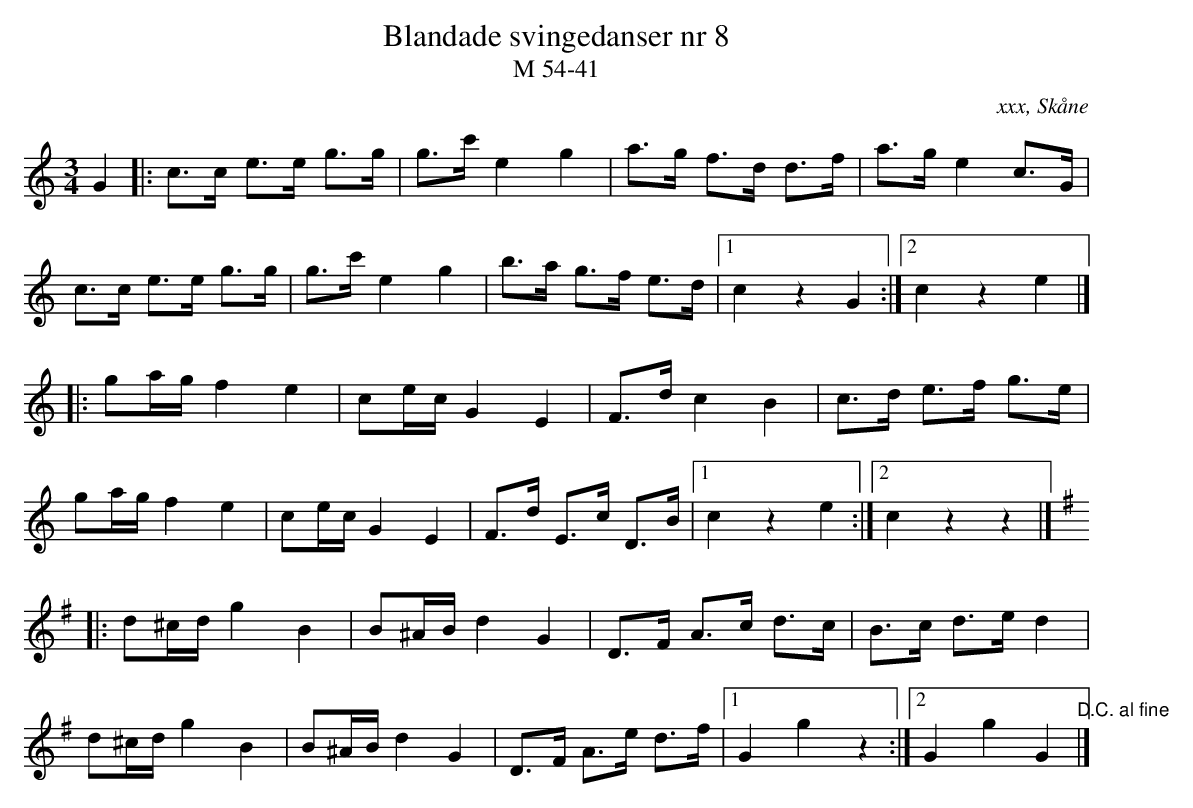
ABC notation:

X:1
T:Blandade svingedanser nr 8
T:M 54-41
O:xxx, Skåne
M:3/4
L:1/8
Q:108
K:C
G2 |: c>c e>e g>g | g>c' e2 g2 | a>g f>d d>f | a>g e2 c>G |
c>c e>e g>g | g>c' e2 g2 | b>a g>f e>d |1 c2 z2 G2 :|2 c2 z2 e2 |]
|: ga/g/ f2 e2 | ce/c/G2 E2 | F>d c2 B2 | c>d e>f g>e |
ga/g/ f2 e2 | ce/c/G2 E2 | F>d E>c D>B |1 c2 z2 e2 :|2 c2 z2 z2 |]
[K:G] |: d^c/d/ g2 B2 | B^A/B/ d2 G2 | D>F A>c d>c | B>c d>e d2 |
d^c/d/ g2 B2 | B^A/B/ d2 G2 | D>F A>e d>f |1 G2 g2 z2 :|2 G2 g2 G2 "D.C. al fine"|]
